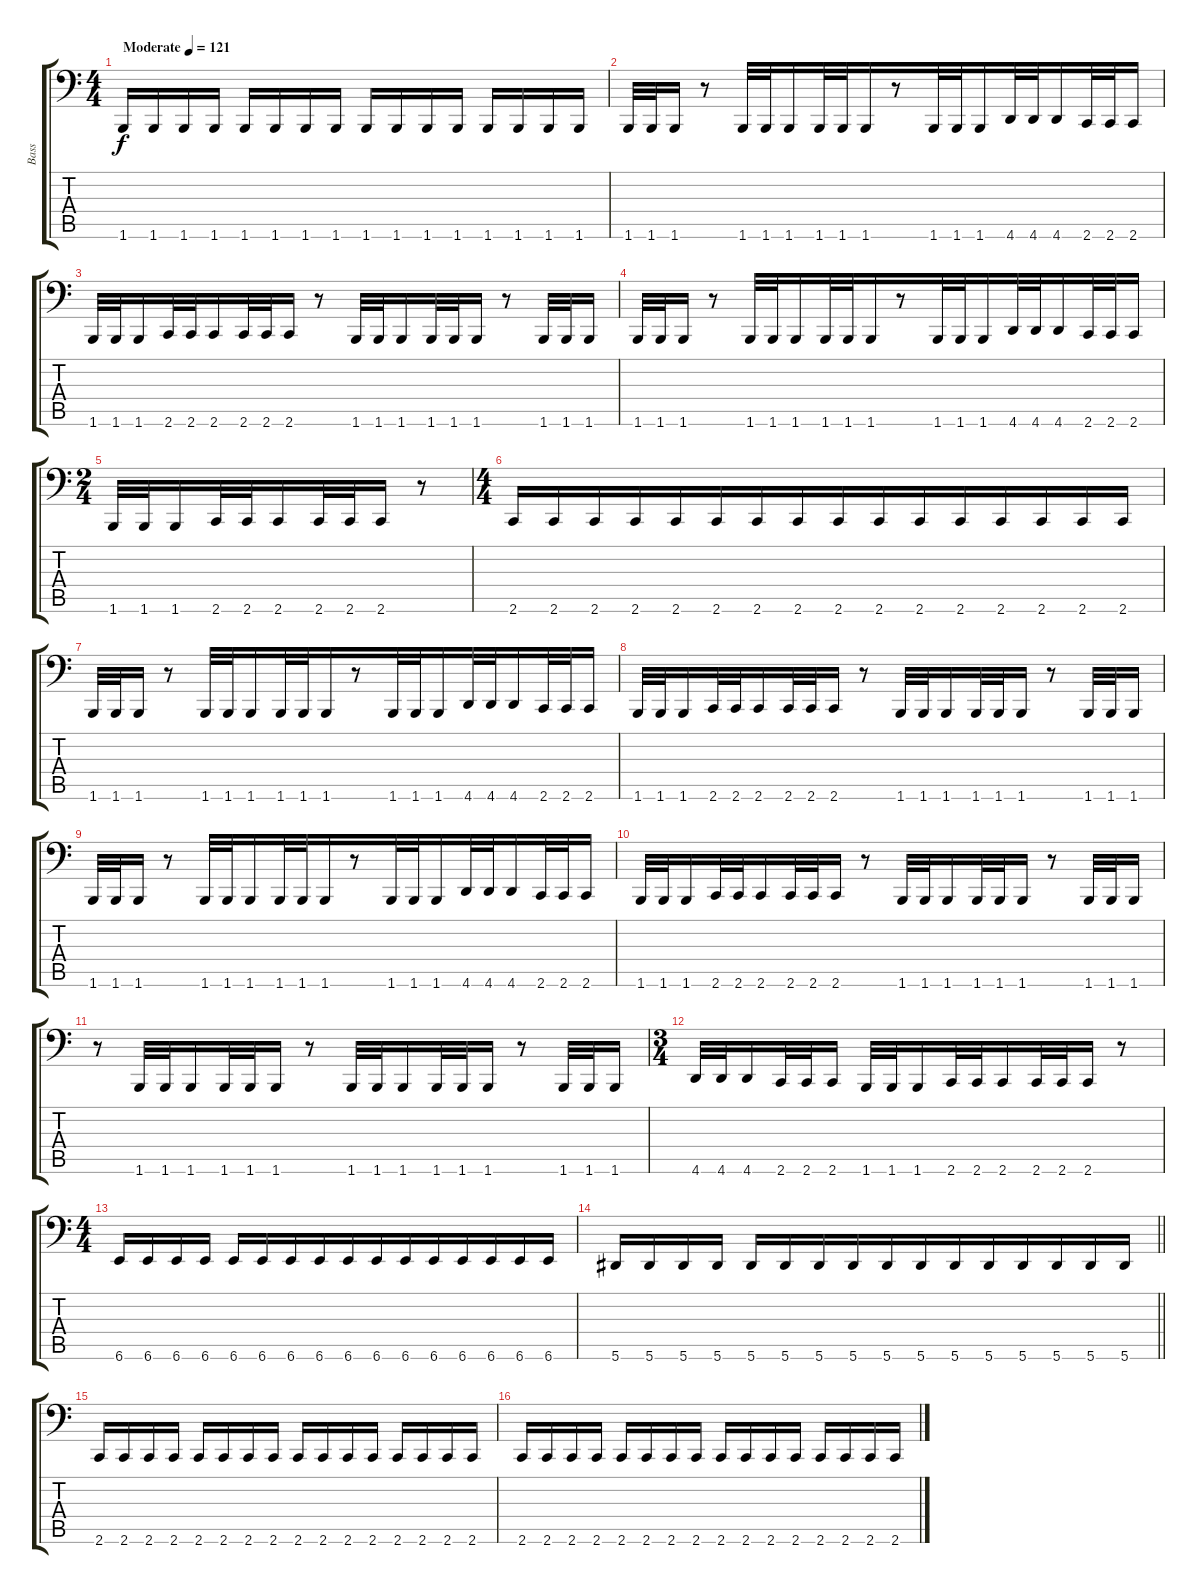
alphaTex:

\track ("Bass" "Bass") {instrument electricbassfinger}
\staff {score tabs}
\tuning (C3 G2 Eb2 Bb1 F1 Bb0) {hide}
\ts (4 4)
\tempo (121 "Moderate")
\clef f4
\ks c
1.6.16{dy f instrument electricbassfinger} 1.6.16 1.6.16 1.6.16 1.6.16 1.6.16 1.6.16 1.6.16 1.6.16 1.6.16 1.6.16 1.6.16 1.6.16 1.6.16 1.6.16 1.6.16 |
1.6.32 1.6.32 1.6.16 r.8 1.6.32{beam merge} 1.6.32{beam merge} 1.6.16 1.6.32 1.6.32{beam merge} 1.6.16{beam merge} r.8 1.6.32 1.6.32{beam merge} 1.6.16{beam merge} 4.6.32{beam merge} 4.6.32{beam merge} 4.6.16 2.6.32{beam merge} 2.6.32 2.6.16 |
1.6.32{beam merge} 1.6.32{beam merge} 1.6.16 2.6.32 2.6.32{beam merge} 2.6.16{beam merge} 2.6.32{beam merge} 2.6.32{beam merge} 2.6.16 r.8 1.6.32{beam merge} 1.6.32{beam merge} 1.6.16{beam merge} 1.6.32{beam merge} 1.6.32 1.6.16 r.8 1.6.32 1.6.32{beam merge} 1.6.16 |
1.6.32 1.6.32 1.6.16 r.8 1.6.32{beam merge} 1.6.32{beam merge} 1.6.16 1.6.32 1.6.32{beam merge} 1.6.16{beam merge} r.8 1.6.32 1.6.32{beam merge} 1.6.16{beam merge} 4.6.32{beam merge} 4.6.32{beam merge} 4.6.16 2.6.32{beam merge} 2.6.32 2.6.16 |
\ts (2 4)
1.6.32{beam merge} 1.6.32{beam merge} 1.6.16 2.6.32 2.6.32{beam merge} 2.6.16{beam merge} 2.6.32{beam merge} 2.6.32{beam merge} 2.6.16 r.8 |
\ts (4 4)
2.6.16{beam merge} 2.6.16{beam merge} 2.6.16 2.6.16{beam merge} 2.6.16{beam merge} 2.6.16 2.6.16 2.6.16{beam merge} 2.6.16{beam merge} 2.6.16{beam merge} 2.6.16 2.6.16{beam merge} 2.6.16{beam merge} 2.6.16 2.6.16 2.6.16 |
1.6.32 1.6.32 1.6.16 r.8 1.6.32{beam merge} 1.6.32{beam merge} 1.6.16 1.6.32 1.6.32{beam merge} 1.6.16{beam merge} r.8 1.6.32 1.6.32{beam merge} 1.6.16{beam merge} 4.6.32{beam merge} 4.6.32{beam merge} 4.6.16 2.6.32{beam merge} 2.6.32 2.6.16 |
1.6.32{beam merge} 1.6.32{beam merge} 1.6.16 2.6.32 2.6.32{beam merge} 2.6.16{beam merge} 2.6.32{beam merge} 2.6.32{beam merge} 2.6.16 r.8 1.6.32{beam merge} 1.6.32{beam merge} 1.6.16{beam merge} 1.6.32{beam merge} 1.6.32 1.6.16 r.8 1.6.32 1.6.32{beam merge} 1.6.16 |
1.6.32 1.6.32 1.6.16 r.8 1.6.32{beam merge} 1.6.32{beam merge} 1.6.16 1.6.32 1.6.32{beam merge} 1.6.16{beam merge} r.8 1.6.32 1.6.32{beam merge} 1.6.16{beam merge} 4.6.32{beam merge} 4.6.32{beam merge} 4.6.16 2.6.32{beam merge} 2.6.32 2.6.16 |
1.6.32{beam merge} 1.6.32{beam merge} 1.6.16 2.6.32 2.6.32{beam merge} 2.6.16{beam merge} 2.6.32{beam merge} 2.6.32{beam merge} 2.6.16 r.8 1.6.32{beam merge} 1.6.32{beam merge} 1.6.16{beam merge} 1.6.32{beam merge} 1.6.32 1.6.16 r.8 1.6.32 1.6.32{beam merge} 1.6.16 |
r.8 1.6.32{beam merge} 1.6.32{beam merge} 1.6.16{beam merge} 1.6.32{beam merge} 1.6.32 1.6.16 r.8 1.6.32{beam merge} 1.6.32{beam merge} 1.6.16{beam merge} 1.6.32{beam merge} 1.6.32 1.6.16 r.8 1.6.32 1.6.32{beam merge} 1.6.16 |
\ts (3 4)
4.6.32{beam merge} 4.6.32{beam merge} 4.6.16 2.6.32{beam merge} 2.6.32 2.6.16 1.6.32{beam merge} 1.6.32{beam merge} 1.6.16 2.6.32 2.6.32{beam merge} 2.6.16{beam merge} 2.6.32{beam merge} 2.6.32{beam merge} 2.6.16 r.8 |
\ts (4 4)
6.6.16 6.6.16 6.6.16{beam merge} 6.6.16 6.6.16{beam merge} 6.6.16{beam merge} 6.6.16 6.6.16{beam merge} 6.6.16{beam merge} 6.6.16{beam merge} 6.6.16{beam merge} 6.6.16{beam merge} 6.6.16 6.6.16{beam merge} 6.6.16{beam merge} 6.6.16 |
\barLineRight lightlight
5.6.16 5.6.16 5.6.16{beam merge} 5.6.16 5.6.16{beam merge} 5.6.16{beam merge} 5.6.16 5.6.16{beam merge} 5.6.16{beam merge} 5.6.16{beam merge} 5.6.16{beam merge} 5.6.16{beam merge} 5.6.16 5.6.16{beam merge} 5.6.16{beam merge} 5.6.16 |
\section ("" "")
2.6.16{beam merge} 2.6.16 2.6.16{beam merge} 2.6.16 2.6.16{beam merge} 2.6.16 2.6.16{beam merge} 2.6.16 2.6.16{beam merge} 2.6.16 2.6.16{beam merge} 2.6.16 2.6.16{beam merge} 2.6.16 2.6.16{beam merge} 2.6.16 |
2.6.16{beam merge} 2.6.16 2.6.16{beam merge} 2.6.16 2.6.16{beam merge} 2.6.16 2.6.16{beam merge} 2.6.16 2.6.16{beam merge} 2.6.16 2.6.16{beam merge} 2.6.16 2.6.16{beam merge} 2.6.16 2.6.16{beam merge} 2.6.16
